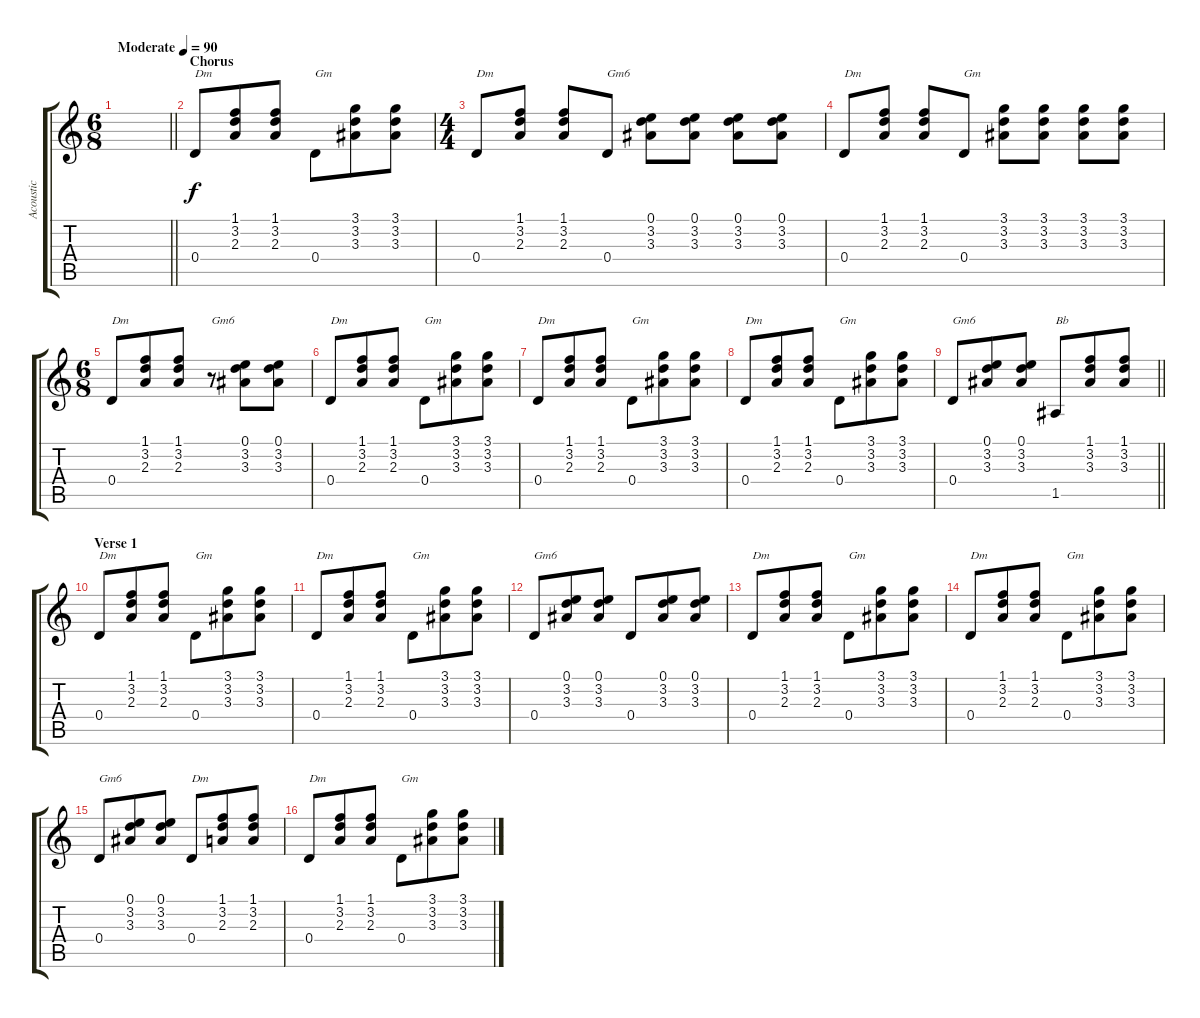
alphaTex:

\track ("Acoustic" "Acoustic") {instrument acousticguitarsteel}
\staff {score tabs}
\tuning (E4 B3 G3 D3 A2 E2) {hide}
\ts (6 8)
\tempo (90 "Moderate")
\clef g2
\barLineRight lightlight
\ks c
|
\section ("" "Chorus")
0.4.8{txt "Dm"} (1.1 3.2 2.3).8 (1.1 3.2 2.3).8 0.4.8{txt "Gm"} (3.1 3.2 3.3).8 (3.1 3.2 3.3).8 |
\ts (4 4)
0.4.8{txt "Dm"} (1.1 3.2 2.3).8 (1.1 3.2 2.3).8 0.4.8{txt "Gm6"} (0.1 3.2 3.3).8 (0.1 3.2 3.3).8 (0.1 3.2 3.3).8 (0.1 3.2 3.3).8 |
0.4.8{txt "Dm"} (1.1 3.2 2.3).8 (1.1 3.2 2.3).8 0.4.8{txt "Gm"} (3.1 3.2 3.3).8 (3.1 3.2 3.3).8 (3.1 3.2 3.3).8 (3.1 3.2 3.3).8 |
\ts (6 8)
0.4.8{txt "Dm"} (1.1 3.2 2.3).8 (1.1 3.2 2.3).8 r.8{txt "Gm6"} (0.1 3.2 3.3).8 (0.1 3.2 3.3).8 |
0.4.8{txt "Dm"} (1.1 3.2 2.3).8 (1.1 3.2 2.3).8 0.4.8{txt "Gm"} (3.1 3.2 3.3).8 (3.1 3.2 3.3).8 |
0.4.8{txt "Dm"} (1.1 3.2 2.3).8 (1.1 3.2 2.3).8 0.4.8{txt "Gm"} (3.1 3.2 3.3).8 (3.1 3.2 3.3).8 |
0.4.8{txt "Dm"} (1.1 3.2 2.3).8 (1.1 3.2 2.3).8 0.4.8{txt "Gm"} (3.1 3.2 3.3).8 (3.1 3.2 3.3).8 |
\barLineRight lightlight
0.4.8{txt "Gm6"} (0.1 3.2 3.3).8 (0.1 3.2 3.3).8 1.5.8{txt "Bb"} (1.1 3.2 3.3).8 (1.1 3.2 3.3).8 |
\section ("" "Verse 1")
0.4.8{txt "Dm"} (1.1 3.2 2.3).8 (1.1 3.2 2.3).8 0.4.8{txt "Gm"} (3.1 3.2 3.3).8 (3.1 3.2 3.3).8 |
0.4.8{txt "Dm"} (1.1 3.2 2.3).8 (1.1 3.2 2.3).8 0.4.8{txt "Gm"} (3.1 3.2 3.3).8 (3.1 3.2 3.3).8 |
0.4.8{txt "Gm6"} (0.1 3.2 3.3).8 (0.1 3.2 3.3).8 0.4.8 (0.1 3.2 3.3).8 (0.1 3.2 3.3).8 |
0.4.8{txt "Dm"} (1.1 3.2 2.3).8 (1.1 3.2 2.3).8 0.4.8{txt "Gm"} (3.1 3.2 3.3).8 (3.1 3.2 3.3).8 |
0.4.8{txt "Dm"} (1.1 3.2 2.3).8 (1.1 3.2 2.3).8 0.4.8{txt "Gm"} (3.1 3.2 3.3).8 (3.1 3.2 3.3).8 |
0.4.8{txt "Gm6"} (0.1 3.2 3.3).8 (0.1 3.2 3.3).8 0.4.8{txt "Dm"} (1.1 3.2 2.3).8 (1.1 3.2 2.3).8 |
0.4.8{txt "Dm"} (1.1 3.2 2.3).8 (1.1 3.2 2.3).8 0.4.8{txt "Gm"} (3.1 3.2 3.3).8 (3.1 3.2 3.3).8
